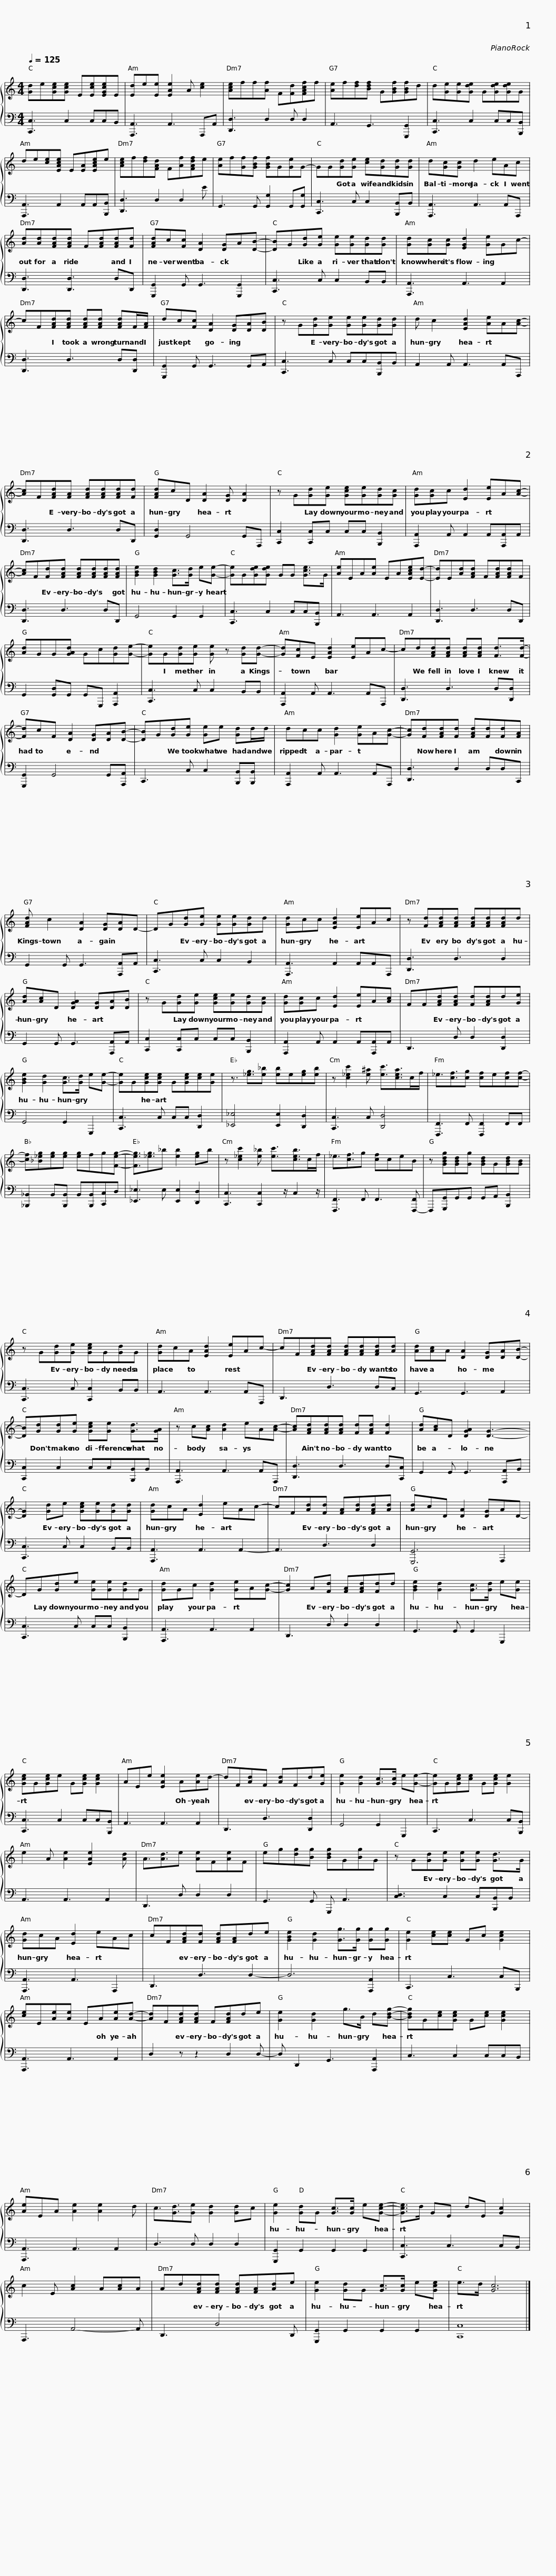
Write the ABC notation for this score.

X:1
%%score { 1 | 2 }
L:1/8
Q:1/4=125
M:4/4
I:linebreak $
K:C
V:1 treble
V:2 bass
V:1
 [Gd]e[Gce][Gce] E[Ece][EGce]E | [Ed]e[Ee] [EAe]2 A [ce]2 | [Ace]ff[Af] F[Fd][FAcf]f | [Ae]f[df][Bdf] G[GBf][GBf]d | d[Ge][Ge][Gde] G[Gde][Gde]G |$ %5
 de[ce][EAce] E[EA][EAce]e | [Ace]f[df][FAd] F[Af][FAdf]e | [Ae]f[Gf][GBf] [GBf]G[Ge]G- | GG[Gd][Ge] [ce][Gd][Gd][Gd] |$ d[Gc][Gc] d2 eAc | %10
 [Ad][Ad][FAd][FAd] F[FAd][FAd][Fd] | [FAd]c[Fc] [DA]2 [DG]A[DB]- | [DB]G[Gd][Ge] [Ge][Ge][Gd][Gd] |$ [Gd][Gc][Gc] [EGd]2 [Ge]Gc- | cF[FAd][FAd] [FAd][FAd] [FAd]F/[FA]/ | %15
 dc[Fc] [DA]2 [DG][DA][DB] |$ z G[Gd][Ge] [Ge][Ge][Gd][Gd] | d c2 [EAd]2 [Ae]A[Ac]- | [Ac]F[FAd][FA] [FAd][FAd][FAd][Fd] | [FAd]cD [DA]2 [DG] [DA]2 |$ %20
 z G[Gd][Ge] [Gce][Ge][Gd][Gc] | [Gd][Gc]c [Ed]2 [Ee]A[Ac]- | [Ac]F[Fd][FAd] [FAd][FAd][FAd][FAd] |$ [GBe]2 [GBd]2 [Gc]>[Gd] e[Ge]- | [Ge]G[Gde][Gde] GG [Gce]>G | %25
 [Ae]EA[Ae] EA[EAce][Ed]- | [Ed]E[Ad][FAd] F[FAd][FAd]F | [Ad]GG[GAd] Gc[Gd][Ge]- |$ [Ge]G[Gd][Ge] [Ge] z [Gd][Gd]- | [Gd][Fc]E [EAd]2 [Ee]Ac- | %30
 cd[FAd][FAd] [FAd][FAd] [Fd]>[Fd]- | [Fd]cF [DA]2 [DG][DA][DB]- |$ [DB]G[Gd][Ge] [Ge]e [Gd]d/d/ | dcc [Gd]2 [Ge]A[Gc]- | [Gc][Fd][FAd][Fd] [FAd][Fd][Fd][FA] |$ %35
 [FAd] c2 [DA]2 [DG][DA]D- | DG[Gd][Ge] [Ge][Ge][Gd]d | [Gd]cc [EAd]2 [Ee]Ac | z [Fd][FAd][FAd] [FAd][FAd][FAd]d |$ [Ad][Ac]D [DGA]2 [DG][DA][DB] | %40
 z G[Gd][Ge] [Gce][Ge][Gd][Gc] | [Gd][Gc]c [Ed]2 [Ee]A[Ac] |$ FF[FAd][FAd] [Fd][FAd]d[Ge] | [GBe]2 [Gd]2 [Gc]>[Gd] e[Ge]- | [Ge]G[Gce][Gce] G[Gce][ce][Ge] | %45
 z3/2 [_eg]3/2[e_b] [eb]e[eg][eb] |$ z [c_ec']2 [e^a] [ec']3/2[cea]>cf/ | _e3/2[cf]3/2[cg] [cf]e[cf][cf]- | [cf][_B_eg][eg][eg] [eg]fg[Feg]- | [Feg]3/2[_eg]3/2_b [eb]2 [eg]b |$ %50
 z [c_ec']2 [e_b] [ec']3/2[ceb]>cf/ | _e3/2[cf]3/2g [cf]ceB | z [GBdg][GBd][Gg] [GBd]G[GBd][GB] | z G[Gd][Ge] [Gce]G[Gd]G |$ [Gd]cA [EAd]2 [Ee]Ac- | %55
 cF[FAd][FAd] [FAd][FAd][FAd][Ad] | [Ad][Ac]A [DA]2 [DG][DA][DB]- |$ [DB][Gd][Gd][Ge] [Gce][Ge] [Gd]>[GA] | z c[Ac] [Ad]2 eA[Ac]- | [Ac][FAd][FAd][FAd] [Fd][FAd] [Fd]2 | %60
 [Ad][Ac]D [DGA]2 [DG]3- |$ [DG]2 [Gd]e [Gce][Ge][Gd][Gd] | [Gd]cA [Ed]2 eAc- | cF[Ad][Fd] [FA][Ad][FAd][Ad] | [Ad]cD [DA]2 [DG]AD- |$ %65
 DG[Gd]e [Ge][Ge][Gd]G | [Gd]Gc [Gd]2 [Ge]A[Gc]- | [Gc]2 A[Fd] [FA][FAd][Fd]d |$ [GBe]2 [Gd]2 [Gc]>[Gd] e[Ge] | [Gce]G[Gce]e G[Gce] [Gce]2 | %70
 AEe [EAe]2 A[Ae]d- | dF[Ad]F [Ad]Fd[Ge] |$ [Ge]2 [Gd]2 [Gc]>[Gc] e[Ge]- | [Ge]G[Gce][ce] G[Gce] [Ge]2 | e2 A [Ae]2 [EAe]2 [Ad] | %75
 A3/2[Ad]3/2e [Ae]F[Ae]F | eg[dg][Bg] [Bdg]G[Bg]G |$ z G[Gd][Ge] [Ge][Ge] [Gd]>G | [Gd]cA [Ed]2 eAc | cF[FAd][Fd] [FAd][FA]de | %80
 [GBe]2 [Gd]2 [Gg]>[Gg] [Gg][Gg] |$ [Ge]2 [ce][ce] Gc [Gce]2 | [ce]E[Ae][Ae] EA[Ae][Ad]- | [Ad]F[FAd][FAd] F[FAd]de | [Ge]2 [Gd]2 g>B d[Bdg]- | %85
 [Bdg]G[ce][Gce] G[ce] [Gce]2 |$ [Ae]EA [Ae]2 [Ae]2 d | c3/2[Gd]3/2[Ge] [Gd]2 [Gd]c | [Ge]2 [Gd]G [Gc]>[Gc] e[Gce]- | [Gce]>d GE dE [Gc]2 | %90
 c2 E [Ac]2 A[Ac]A |$ Ad[FAd][FAd] [FAd][FA][Ad]e | [Ge]2 [Gd]G [Gc]>[Gc] e[Gce] | e>d [Gc]6 |] %94
V:2
 [C,,C,]3 C,2 C,C,B,, | [A,,,A,,]3 A,,3 A,,,A,, | [D,,D,]3 D,2 D, D,2 | A,,3 G,,3 [G,,,G,,]2 | [C,,C,]3 C,2 C,C,[B,,,B,,] |$ %5
 [A,,,A,,]3 A,,2 A,,A,,[B,,,B,,] | [D,,D,]3 D,2 D,2 E | G,,3 G,, [G,,G,]2 G,,[G,,G,] | [C,,C,]3 C, C,2 [B,,,B,,]B,, |$ [A,,,A,,]3 A,,3 A,,A,,, | %10
 [D,,D,]3 [D,,D,]3 D,D,, | [G,,,G,,]2 G,, G,,3 [G,,,G,,]2 | [C,,C,]3 C, C,2 B,,B,, |$ [A,,,A,,]3 A,,3 A,,2 | [D,,D,]3 D,3 D,[D,,D,] | %15
 [G,,,G,,]2 G,, G,,3 G,,A,, |$ [C,,C,]3 C, C,C,[B,,,B,,]B,, | A,,2 A,, A,,3 A,,A,,, | [D,,D,]3 D,3 D,D,, | [G,,D,]2 G,,4 G,,A,,, |$ %20
 [C,,C,]2 [C,,C,]C, C,C, [B,,,B,,]2 | [A,,,A,,]2 A,, A,,2 A,,[A,,,A,,]A,, | [D,,D,]3 D,3 D,D,, |$ G,,4 G,,2 G,,2 | [C,,C,]3 C,2 C,C,[B,,,B,,] | %25
 A,,3 A,,3 A,,2 | [D,,D,]3 D,3 D,D,, | G,,2 [G,,D,]G,, G,,G,,, [A,,,A,,]2 |$ [C,,C,]3 C, C,2 B,,B,, | [A,,,A,,]2 A,, A,,3 A,,A,,, | %30
 [D,,D,]3 D,3 D,[D,,D,] | [G,,,G,,]2 G,,4 G,,[A,,,A,,] |$ C,,3 C, C,2 [B,,,B,,][B,,,B,,] | [A,,,A,,]2 A,, A,,3 A,,A,,, | [D,,D,]3 D,2 D,D,C,, |$ %35
 G,,2 G,, G,,3 [A,,,A,,]A,, | [C,,C,]3 C, C,2 B,,2 | [A,,,A,,]3 A,,2 A,,A,,A,,, | [D,,D,]3 D,3 D,2 |$ G,,2 G,, G,,3 [A,,,A,,]A,, | %40
 [C,,C,]2 [C,,C,]C, C,C, [B,,,B,,]2 | [A,,,A,,]2 A,, A,,2 A,,[A,,,A,,]A,, |$ D,,3 D, D,2 [D,,D,]2 | G,,4 G,,2 G,,,2 | [C,,C,]3 C, C,C, [D,,D,]2 | %45
 [_E,,_E,]4 [E,,E,]2 [D,,D,]2 |$ [C,,C,]3 C, [D,,D,]4 | [F,,,F,,]3 F,, [F,,,F,,]2 F,,F,, | [_B,,,_B,,]2 B,,[B,,,B,,] B,,[B,,,B,,][C,,C,]D, | [_E,,_E,]3 E, [E,,E,]2 [D,,D,]2 |$ %50
 [C,,C,]3 [C,,C,]2 z/ C,2 z/ | [F,,,F,,]3 F,, F,,3 [F,,,-F,,] | F,,,[G,,,G,,]G,,G,, G,,A,, [B,,,B,,]2 | [C,,C,]3 C, [C,,C,]2 B,,B,, |$ A,,3 A,,3 A,,A,,, | %55
 D,,3 D,3 D,C, | G,,3 G,,3 A,,2 |$ [C,,C,]2 C,2 C,C,[B,,,B,,]B,, | [A,,,A,,]3 A,,3 A,,A,,, | [D,,D,]3 D,3 D,[C,,C,] | %60
 G,,2 G,, G,,3 [A,,,A,,]B,, |$ [C,,C,]3 C, C,2 B,,B,, | [A,,,A,,]3 A,,3 A,,2- | A,,3 D,3 D,2 | [G,,,G,,]6 A,,,2 |$ %65
 [C,,C,]3 C, C,C, [B,,,B,,]2 | [A,,,A,,]3 A,,3 A,,2 | D,,3 D, D,2 D,2 |$ G,,3 G,, G,,2 G,,,2 | [C,,C,]3 C,2 C,C,[B,,,B,,] | %70
 A,,3 A,,3 A,,2 | D,,3 D,3 [D,,D,]2 |$ G,,4 G,,2 G,,,2 | C,,3 C,3 C,[B,,,B,,] | A,,3 A,,3 A,,2 | %75
 D,,3 D, D,2 D,2 | G,,3 G,, G,,, A,,3 |$ [C,D,]3 C,2 C,[B,,,B,,]B,, | [A,,,A,,]3 A,,3 A,,,2 | D,,3 D,3 D,2- | %80
 D,6 [A,,,A,,]2 |$ C,,3 C,3 C,B,,, | [A,,,A,,]3 A,,3 A,,2 | D,2 z z2 D,2 D,- | D, D,,2 G,,3 [A,,,A,,]2 | %85
 C,3 C,2 C,C,B,, |$ [A,,,A,,]3 A,,3 A,,2 | D,3 D, D,2 D,2 | [G,,,G,,]2 G,,2 G,,2 G,,2 | [C,,C,]3 C,3 C,B,, | %90
 A,,,3 A,,4- A,, |$ D,,3 D,4 D,, | [G,,,G,,]2 G,,2 G,,2 G,,2 | [C,,C,]8 |] %94
